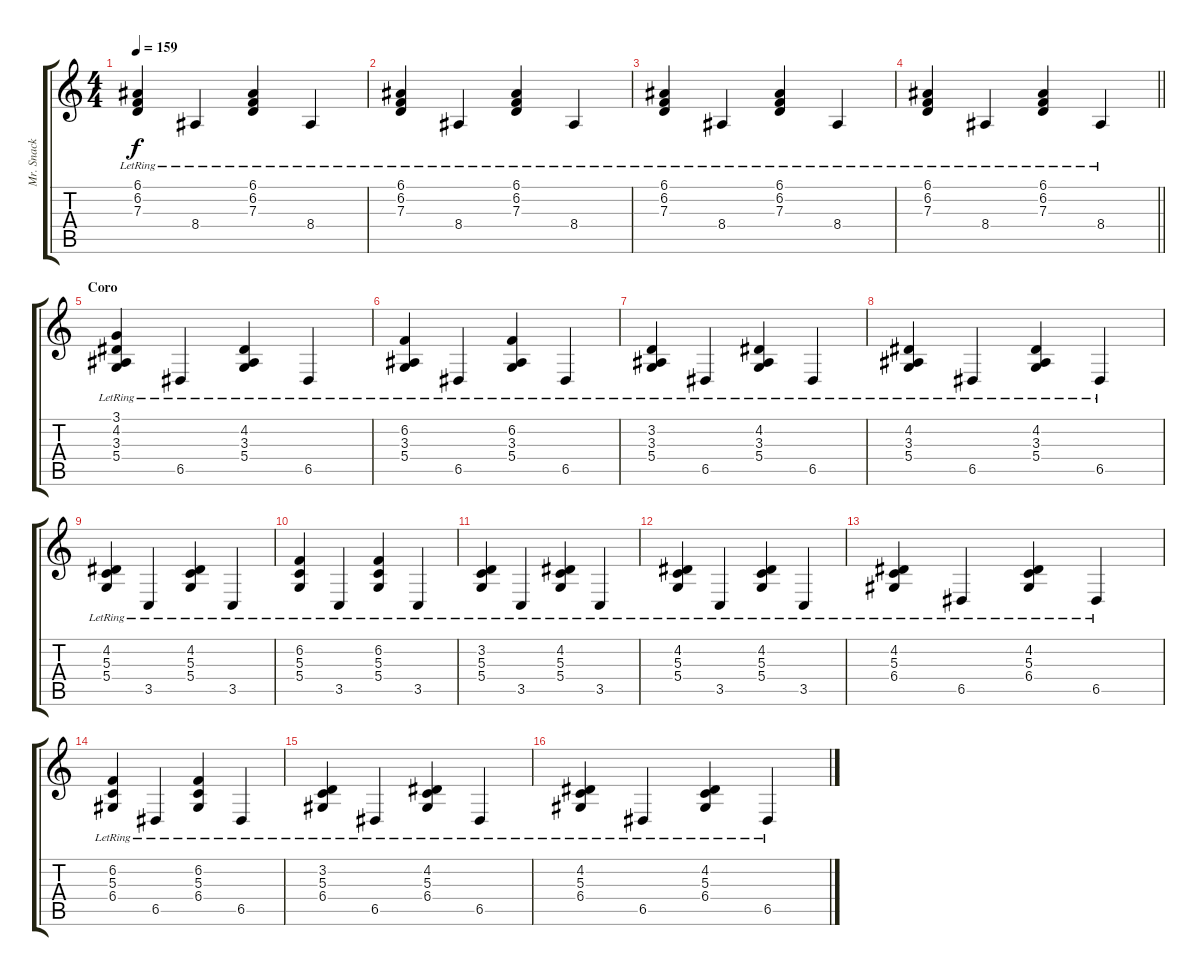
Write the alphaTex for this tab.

\track ("Mr. Snack" "Mr. Snack") {instrument electricpiano1}
\staff {score tabs}
\tuning (E4 B3 G3 D3 A2 E2) {hide}
\ts (4 4)
\tempo 159
\clef g2
\ks c
(6.1{lr} 6.2{lr} 7.3{lr}).4{dy f} 8.4{lr}.4 (6.1{lr} 6.2{lr} 7.3{lr}).4 8.4{lr}.4 |
(6.1{lr} 6.2{lr} 7.3{lr}).4 8.4{lr}.4 (6.1{lr} 6.2{lr} 7.3{lr}).4 8.4{lr}.4 |
(6.1{lr} 6.2{lr} 7.3{lr}).4 8.4{lr}.4 (6.1{lr} 6.2{lr} 7.3{lr}).4 8.4{lr}.4 |
\barLineRight lightlight
(6.1{lr} 6.2{lr} 7.3{lr}).4 8.4{lr}.4 (6.1{lr} 6.2{lr} 7.3{lr}).4 8.4{lr}.4 |
\section ("" "Coro")
(3.1{lr} 4.2{lr} 3.3{lr} 5.4{lr}).4 6.5{lr}.4 (4.2{lr} 3.3{lr} 5.4{lr}).4 6.5{lr}.4 |
(6.2{lr} 3.3{lr} 5.4{lr}).4 6.5{lr}.4 (6.2{lr} 3.3{lr} 5.4{lr}).4 6.5{lr}.4 |
(3.2{lr} 3.3{lr} 5.4{lr}).4 6.5{lr}.4 (4.2{lr} 3.3{lr} 5.4{lr}).4 6.5{lr}.4 |
(4.2{lr} 3.3{lr} 5.4{lr}).4 6.5{lr}.4 (4.2{lr} 3.3{lr} 5.4{lr}).4 6.5{lr}.4 |
(4.2{lr} 5.3{lr} 5.4{lr}).4 3.5{lr}.4 (4.2{lr} 5.3{lr} 5.4{lr}).4 3.5{lr}.4 |
(6.2{lr} 5.3{lr} 5.4{lr}).4 3.5{lr}.4 (6.2{lr} 5.3{lr} 5.4{lr}).4 3.5{lr}.4 |
(3.2{lr} 5.3{lr} 5.4{lr}).4 3.5{lr}.4 (4.2{lr} 5.3{lr} 5.4{lr}).4 3.5{lr}.4 |
(4.2{lr} 5.3{lr} 5.4{lr}).4 3.5{lr}.4 (4.2{lr} 5.3{lr} 5.4{lr}).4 3.5{lr}.4 |
(4.2{lr} 5.3{lr} 6.4{lr}).4 6.5{lr}.4 (4.2{lr} 5.3{lr} 6.4{lr}).4 6.5{lr}.4 |
(6.2{lr} 5.3{lr} 6.4{lr}).4 6.5{lr}.4 (6.2{lr} 5.3{lr} 6.4{lr}).4 6.5{lr}.4 |
(3.2{lr} 5.3{lr} 6.4{lr}).4 6.5{lr}.4 (4.2{lr} 5.3{lr} 6.4{lr}).4 6.5{lr}.4 |
(4.2{lr} 5.3{lr} 6.4{lr}).4 6.5{lr}.4 (4.2{lr} 5.3{lr} 6.4{lr}).4 6.5{lr}.4
